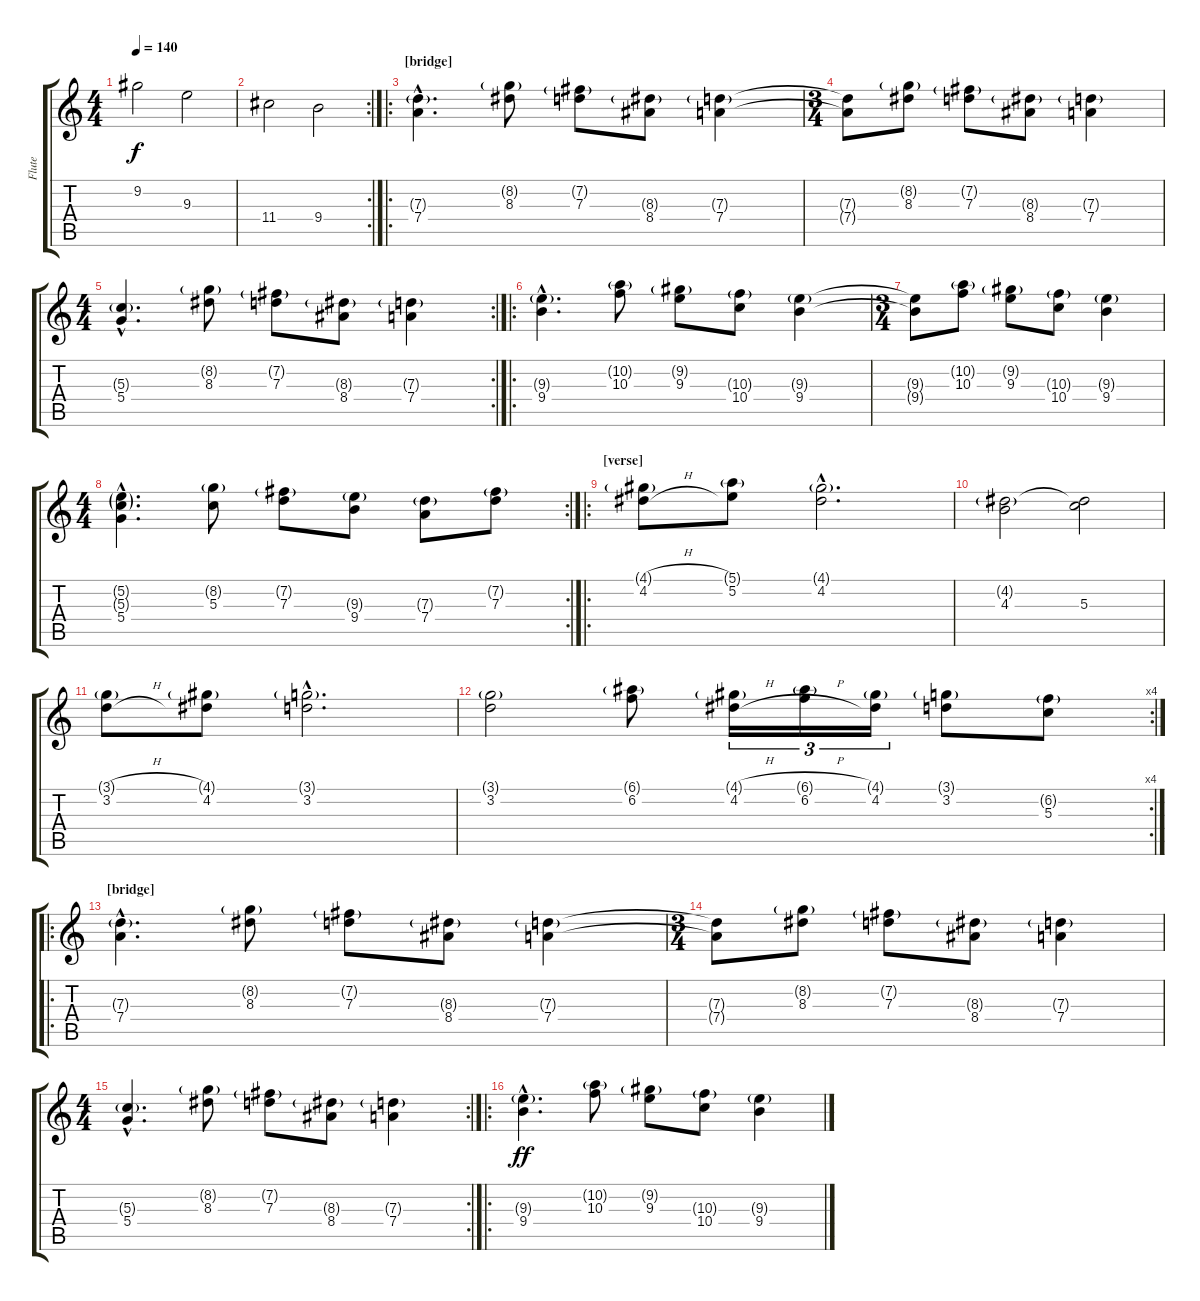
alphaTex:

\track ("Flute" "Flute") {instrument flute}
\staff {score tabs}
\tuning (E5 B4 G4 D4 A3 E3) {hide}
\ts (4 4)
\tempo 140
\clef g2
\ks c
9.2.2{dy f} 9.3.2 |
\rc 2
11.4.2 9.4.2 |
\ro
\section ("" "[bridge]")
(7.3{g hac} 7.4{hac}).4{d} (8.2{g} 8.3).8 (7.2{g} 7.3).8 (8.3{g} 8.4).8 (7.3{g} 7.4).4 |
\ts (3 4)
(7.3{t} 7.4{t}).8 (8.2{g} 8.3).8 (7.2{g} 7.3).8 (8.3{g} 8.4).8 (7.3{g} 7.4).4 |
\rc 2
\ts (4 4)
(5.3{g hac} 5.4{hac}).4{d} (8.2{g} 8.3).8 (7.2{g} 7.3).8 (8.3{g} 8.4).8 (7.3{g} 7.4).4 |
\ro
(9.3{g hac} 9.4{hac}).4{d} (10.2{g} 10.3).8 (9.2{g} 9.3).8 (10.3{g} 10.4).8 (9.3{g} 9.4).4 |
\ts (3 4)
(9.3{t} 9.4{t}).8 (10.2{g} 10.3).8 (9.2{g} 9.3).8 (10.3{g} 10.4).8 (9.3{g} 9.4).4 |
\rc 2
\ts (4 4)
(5.2{g hac} 5.3{g hac} 5.4{hac}).4{d} (8.2{g} 5.3).8 (7.2{g} 7.3).8 (9.3{g} 9.4).8 (7.3{g} 7.4).8 (7.2{g} 7.3).8 |
\ro
\section ("" "[verse]")
(4.1{h g} 4.2{h}).8 (5.1{g} 5.2).8 (4.1{g hac} 4.2{hac}).2{d} |
(4.2{g} 4.3).2 (4.2{t} 5.3).2 |
(3.1{h g} 3.2{h}).8 (4.1{g} 4.2).8 (3.1{g hac} 3.2{hac}).2{d} |
\rc 4
(3.1{g} 3.2).2 (6.1{g} 6.2).8 (4.1{h g} 4.2{h}).16{tu (3 2)} (6.1{h g} 6.2{h}).16{tu (3 2)} (4.1{g} 4.2).16{tu (3 2)} (3.1{g} 3.2).8 (6.2{g} 5.3).8 |
\ro
\section ("" "[bridge]")
(7.3{g hac} 7.4{hac}).4{d} (8.2{g} 8.3).8 (7.2{g} 7.3).8 (8.3{g} 8.4).8 (7.3{g} 7.4).4 |
\ts (3 4)
(7.3{t} 7.4{t}).8 (8.2{g} 8.3).8 (7.2{g} 7.3).8 (8.3{g} 8.4).8 (7.3{g} 7.4).4 |
\rc 2
\ts (4 4)
(5.3{g hac} 5.4{hac}).4{d} (8.2{g} 8.3).8 (7.2{g} 7.3).8 (8.3{g} 8.4).8 (7.3{g} 7.4).4 |
\ro
(9.3{g hac} 9.4{hac}).4{d dy ff} (10.2{g} 10.3).8 (9.2{g} 9.3).8 (10.3{g} 10.4).8 (9.3{g} 9.4).4
